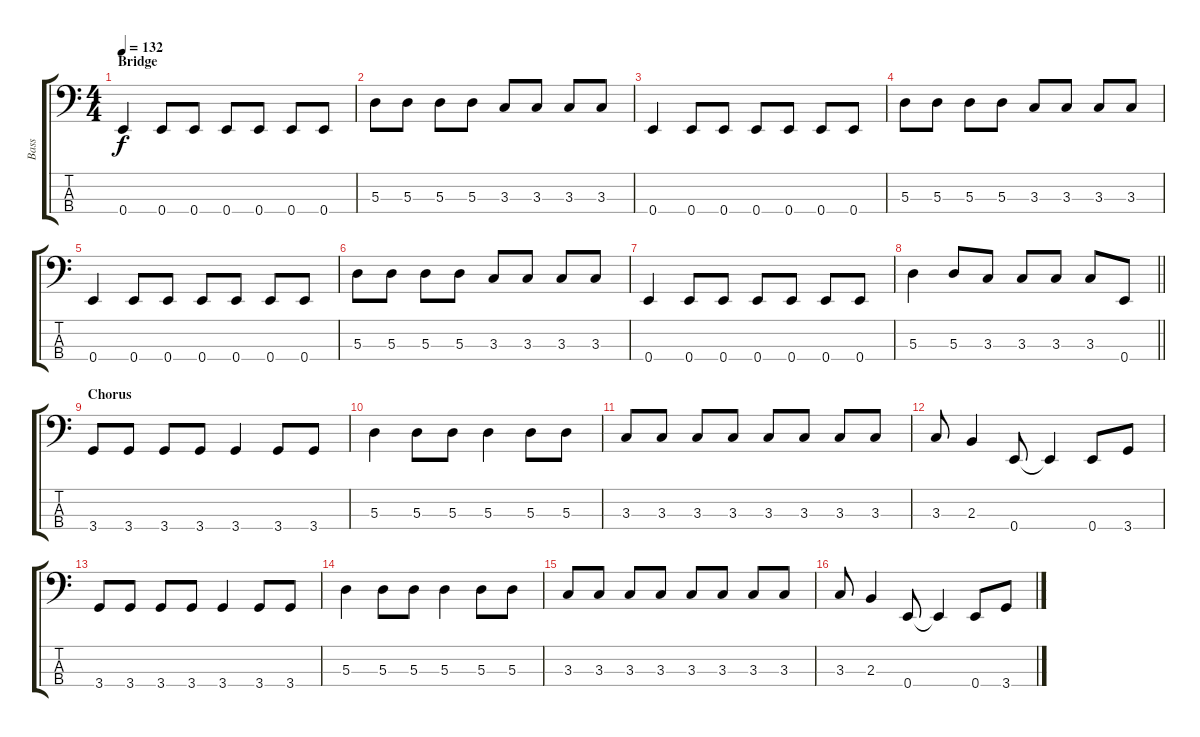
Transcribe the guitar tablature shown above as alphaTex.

\track ("Bass" "Bass") {instrument electricbassfinger}
\staff {score tabs}
\tuning (G2 D2 A1 E1) {hide}
\ts (4 4)
\section ("" "Bridge")
\tempo 132
\clef f4
\ks c
0.4.4{dy f} 0.4.8 0.4.8 0.4.8 0.4.8 0.4.8 0.4.8 |
5.3.8 5.3.8 5.3.8 5.3.8 3.3.8 3.3.8 3.3.8 3.3.8 |
0.4.4 0.4.8 0.4.8 0.4.8 0.4.8 0.4.8 0.4.8 |
5.3.8 5.3.8 5.3.8 5.3.8 3.3.8 3.3.8 3.3.8 3.3.8 |
0.4.4 0.4.8 0.4.8 0.4.8 0.4.8 0.4.8 0.4.8 |
5.3.8 5.3.8 5.3.8 5.3.8 3.3.8 3.3.8 3.3.8 3.3.8 |
0.4.4 0.4.8 0.4.8 0.4.8 0.4.8 0.4.8 0.4.8 |
\barLineRight lightlight
5.3.4 5.3.8 3.3.8 3.3.8 3.3.8 3.3.8 0.4.8 |
\section ("" "Chorus")
3.4.8 3.4.8 3.4.8 3.4.8 3.4.4 3.4.8 3.4.8 |
5.3.4 5.3.8 5.3.8 5.3.4 5.3.8 5.3.8 |
3.3.8 3.3.8 3.3.8 3.3.8 3.3.8 3.3.8 3.3.8 3.3.8 |
3.3.8 2.3.4 0.4.8 0.4{t}.4 0.4.8 3.4.8 |
3.4.8 3.4.8 3.4.8 3.4.8 3.4.4 3.4.8 3.4.8 |
5.3.4 5.3.8 5.3.8 5.3.4 5.3.8 5.3.8 |
3.3.8 3.3.8 3.3.8 3.3.8 3.3.8 3.3.8 3.3.8 3.3.8 |
3.3.8 2.3.4 0.4.8 0.4{t}.4 0.4.8 3.4.8
